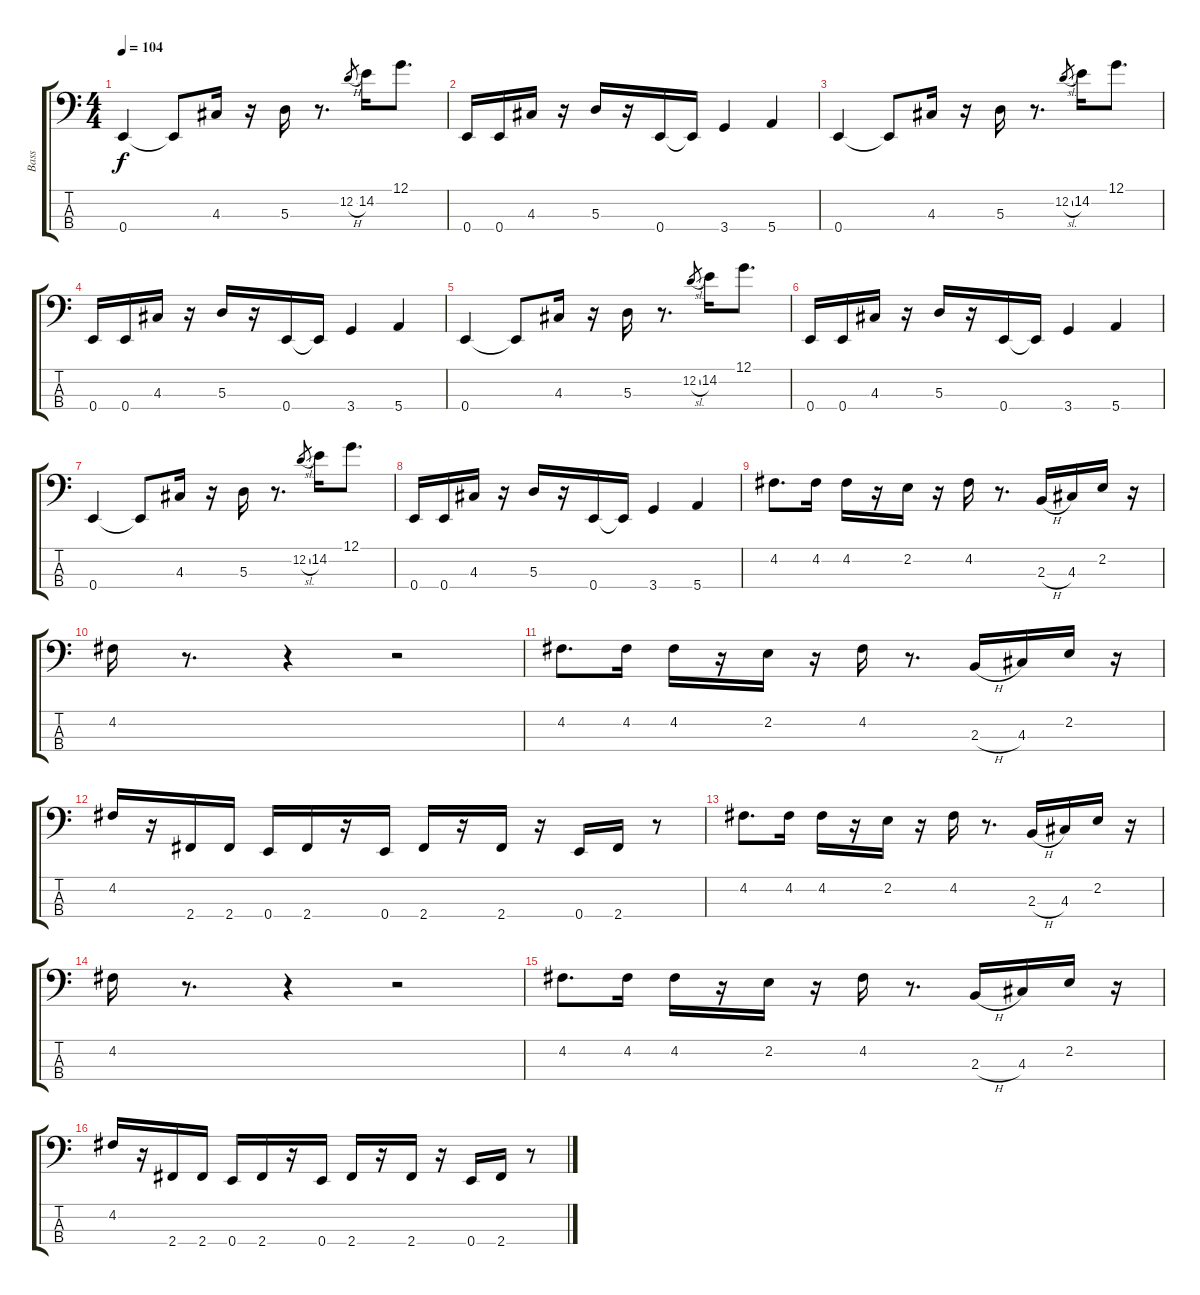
\track ("Bass" "Bass") {instrument electricbassfinger}
\staff {score tabs}
\tuning (G2 D2 A1 E1) {hide}
\ts (4 4)
\tempo 104
\clef f4
\ks c
0.4.4{dy f instrument slapbass1} 0.4{t}.8 4.3.16 r.16 5.3.16 r.8{d} 12.2{h}.8{gr} 14.2.16 12.1.8{d} |
0.4.16 0.4.16 4.3.16 r.16 5.3.16 r.16 0.4.16 0.4{t}.16 3.4.4 5.4.4 |
0.4.4 0.4{t}.8 4.3.16 r.16 5.3.16 r.8{d} 12.2{sl}.8{gr} 14.2.16 12.1.8{d} |
0.4.16 0.4.16 4.3.16 r.16 5.3.16 r.16 0.4.16 0.4{t}.16 3.4.4 5.4.4 |
0.4.4 0.4{t}.8 4.3.16 r.16 5.3.16 r.8{d} 12.2{sl}.8{gr} 14.2.16 12.1.8{d} |
0.4.16 0.4.16 4.3.16 r.16 5.3.16 r.16 0.4.16 0.4{t}.16 3.4.4 5.4.4 |
0.4.4 0.4{t}.8 4.3.16 r.16 5.3.16 r.8{d} 12.2{sl}.8{gr} 14.2.16 12.1.8{d} |
0.4.16 0.4.16 4.3.16 r.16 5.3.16 r.16 0.4.16 0.4{t}.16 3.4.4 5.4.4 |
4.2.8{d instrument electricbassfinger} 4.2.16 4.2.16 r.16 2.2.16 r.16 4.2.16 r.8{d} 2.3{h}.16 4.3.16 2.2.16 r.16 |
4.2.16 r.8{d} r.4 r.2 |
4.2.8{d} 4.2.16 4.2.16 r.16 2.2.16 r.16 4.2.16 r.8{d} 2.3{h}.16 4.3.16 2.2.16 r.16 |
4.2.16 r.16 2.4.16 2.4.16 0.4.16 2.4.16 r.16 0.4.16 2.4.16 r.16 2.4.16 r.16 0.4.16 2.4.16 r.8 |
4.2.8{d} 4.2.16 4.2.16 r.16 2.2.16 r.16 4.2.16 r.8{d} 2.3{h}.16 4.3.16 2.2.16 r.16 |
4.2.16 r.8{d} r.4 r.2 |
4.2.8{d} 4.2.16 4.2.16 r.16 2.2.16 r.16 4.2.16 r.8{d} 2.3{h}.16 4.3.16 2.2.16 r.16 |
4.2.16 r.16 2.4.16 2.4.16 0.4.16 2.4.16 r.16 0.4.16 2.4.16 r.16 2.4.16 r.16 0.4.16 2.4.16 r.8
